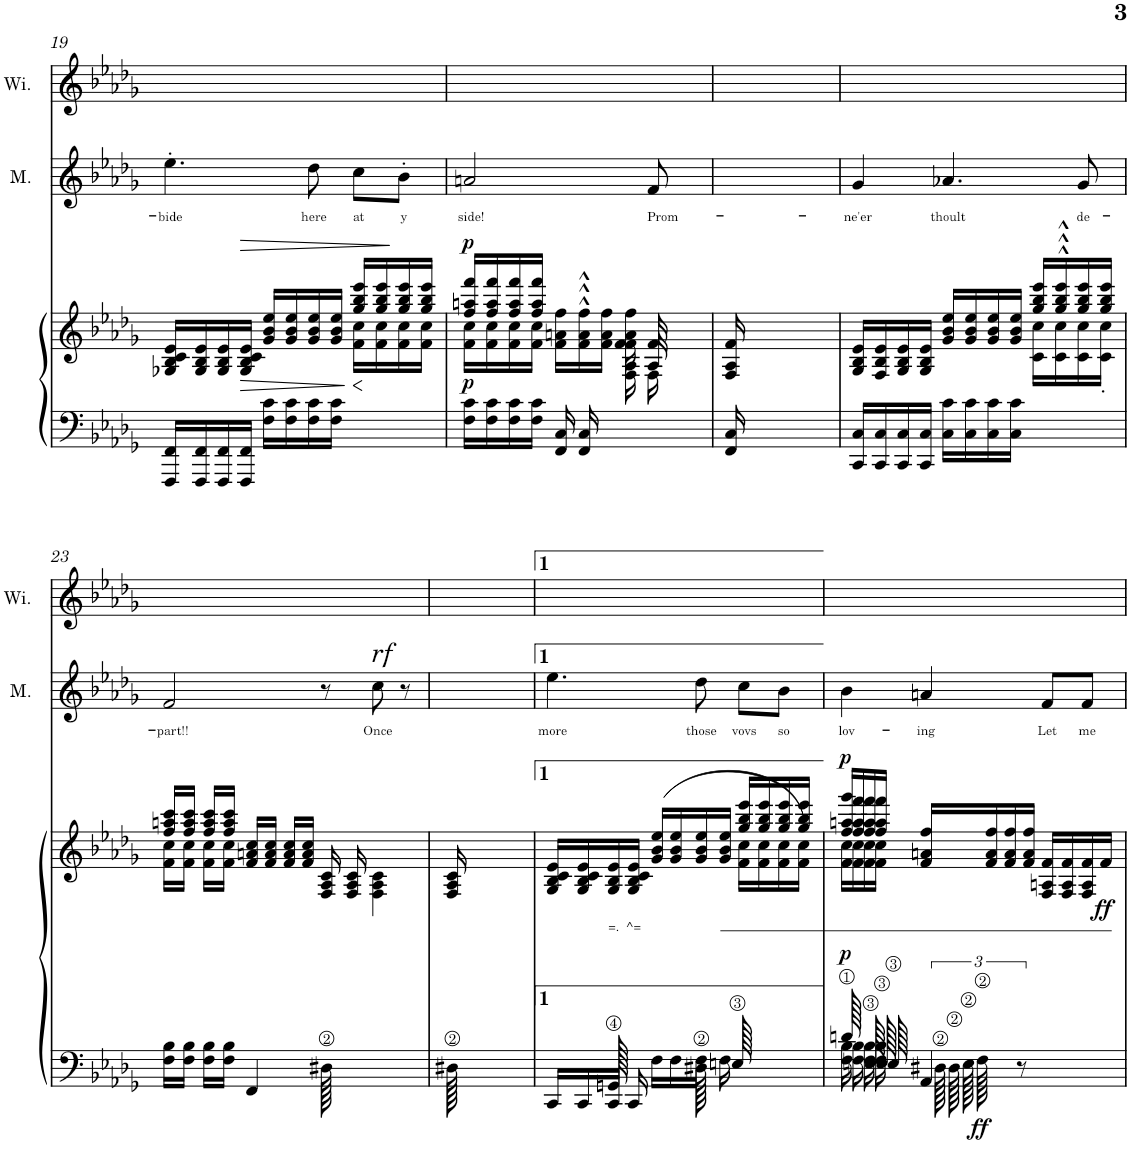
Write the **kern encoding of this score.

**kern	**dynam	**kern	**text	**dynam	**kern	**text	**kern
*part4	*part4	*part3	*part3	*part3	*part2	*part2	*part1
*staff4	*staff4	*staff3	*staff3	*staff3	*staff2	*staff2	*staff1
*I"Grand Piano	*	*I"Grand Piano	*	*	*I"Men	*	*I"Women
*I'Pno	*	*I'Pno	*	*	*I'M.	*	*
!!LO:PB:g=z
*clefF4	*	*clefG2	*	*	*clefG2	*	*clefG2
*k[b-e-a-d-g-]	*	*k[b-e-a-d-g-]	*	*	*k[b-e-a-d-g-]	*	*k[b-e-a-d-g-]
*D-:	*	*D-:	*	*	*D-:	*	*D-:
*M3/4	*	*M3/4	*	*	*M3/4	*	*M3/4
=19	=19	=19	=19	=19	=19	=19	=19
*	*	*^	*	*	*	*	*
!	!	!	!	!	!	!	!LO:LY:b	!
16FFF/ 16FF/LL	.	16G-X/ 16B-/ 16c/ 16e-/LL	2ryy	.	.	4.ee-'\	-bide	2.ryy
16FFF/ 16FF/	.	16G-/ 16B-/ 16e-/	.	.	.	.	.	.
16FFF/ 16FF/	.	16G-/ 16B-/ 16e-/	.	.	.	.	.	.
!	!LO:HP:b	!	!	!	!LO:HP:b	!	!	!
16FFF/ 16FF/JJ	>	16G-/ 16B-/ 16c/ 16e-/JJ	.	.	>	.	.	.
16F\ 16c\LL	.	16g-/ 16b-/ 16ee-/LL	.	.	.	.	.	.
16F\ 16c\	.	16g-/ 16b-/ 16ee-/	.	.	.	.	.	.
!	!	!	!	!	!	!	!LO:LY:b	!
16F\ 16c\	.	16g-/ 16b-/ 16ee-/	.	.	.	8dd-\	here	.
16F\ 16c\JJ	.	16g-/ 16b-/ 16ee-/JJ	.	.	.	.	.	.
!	!	!	!	!	!	!	!LO:LY:b	!
4ryy	]	16gg-/ 16bb-/ 16eee-/LL	16f\ 16cc\LL	.	.	8cc\L	at	.
.	.	16gg-/ 16bb-/ 16eee-/	16f\ 16cc\	.	.	.	.	.
!	!	!	!	!	!	!	!LO:LY:b	!
.	.	16gg-/ 16bb-/ 16eee-/	16f\ 16cc\	.	]	8b-'\J	y	.
.	.	16gg-/ 16bb-/ 16eee-/JJ	16f\ 16cc\JJ	.	.	.	.	.
=20	=20	=20	=20	=20	=20	=20	=20	=20
*	*	*	*^	*	*	*	*	*
!	!LO:DY:a	!	!	!	!	!LO:DY:a	!	!LO:LY:b	!
16F\ 16c\LL	p	16ff/ 16aan/ 16fff/LL	16f\ 16cc\LL	2ryy	.	p	2an/	side!	2.ryy
16F\ 16c\	.	16ff/ 16aa/ 16fff/	16f\ 16cc\	.	.	.	.	.	.
16F\ 16c\	.	16ff/ 16aa/ 16fff/	16f\ 16cc\	.	.	.	.	.	.
16F\ 16c\JJ	.	16ff/ 16aa/ 16fff/JJ	16f\ 16cc\JJ	.	.	.	.	.	.
16FF/ 16C/	.	16f\ 16an\ 16ff\LL	8.ryy	.	.	.	.	.	.
16FF/ 16C/	.	16f\^^ 16a\^^ 16ff\^^	.	.	.	.	.	.	.
4.ryy	.	16f\ 16a\ 16ff\JJ	.	.	.	.	.	.	.
.	.	16f\ 16a\ 16ff\	16F\ 16A-\ 16f\	.	.	.	.	.	.
!	!	!	!	!	!	!	!	!LO:LY:b	!
.	.	16A-/	16F\	16f/	.	.	8f/	Prom-	.
.	.	8.ryy	8.ryy	8.ryy	.	.	.	.	.
.	.	.	.	.	.	.	8ryy	.	.
*	*	*v	*v	*v	*	*	*	*	*
=21	=21	=21	=21	=21	=21	=21	=21
16FF/ 16C/	.	16F/ 16A-/ 16f/	.	.	2.ryy	.	2.ryy
2ryy	.	2ryy	.	.	.	.	.
8.ryy	.	8.ryy	.	.	.	.	.
=22	=22	=22	=22	=22	=22	=22	=22
*	*	*^	*	*	*	*	*
!	!	!	!	!	!	!	!LO:LY:b	!
16CC/ 16C/LL	.	16G-/ 16B-/ 16e-/LL	2ryy	.	.	4g-/	-ne'er	2.ryy
16CC/ 16C/	.	16F/ 16B-/ 16e-/	.	.	.	.	.	.
16CC/ 16C/	.	16G-/ 16B-/ 16e-/	.	.	.	.	.	.
16CC/ 16C/JJ	.	16G-/ 16B-/ 16e-/JJ	.	.	.	.	.	.
!	!	!	!	!	!	!	!LO:LY:b	!
16C\ 16c\LL	.	16g-/ 16b-/ 16ee-/LL	.	.	.	4.a-X/	thoult	.
16C\ 16c\	.	16g-/ 16b-/ 16ee-/	.	.	.	.	.	.
16C\ 16c\	.	16g-/ 16b-/ 16ee-/	.	.	.	.	.	.
16C\ 16c\JJ	.	16g-/ 16b-/ 16ee-/JJ	.	.	.	.	.	.
4ryy	.	16gg-/ 16bb-/ 16eee-/LL	16c\ 16cc\LL	.	.	.	.	.
.	.	16gg-/^^ 16bb-/^^ 16eee-/^^	16c\ 16cc\	.	.	.	.	.
!	!	!	!	!	!	!	!LO:LY:b	!
.	.	16gg-/ 16bb-/ 16eee-/	16c\ 16cc\	.	.	8g-/	de-	.
.	.	16gg-/ 16bb-/ 16eee-/JJ	16c\' 16cc\'JJ	.	.	.	.	.
!!LO:LB:g=z
=23	=23	=23	=23	=23	=23	=23	=23	=23
!	!	!	!	!	!	!	!LO:LY:b	!
16F\ 16B-\LL	.	16ff/ 16aan/ 16ccc/LL	16f\ 16cc\LL	.	.	2f/	-part!!	2.ryy
16F\ 16B-\JJ	.	16ff/ 16aa/ 16ccc/JJ	16f\ 16cc\JJ	.	.	.	.	.
16F\ 16B-\LL	.	16ff/ 16aa/ 16ccc/LL	16f\ 16cc\LL	.	.	.	.	.
16F\ 16B-\JJ	.	16ff/ 16aa/ 16ccc/JJ	16f\ 16cc\JJ	.	.	.	.	.
4FF/	.	16f/ 16an/ 16cc/LL	8ryy	.	.	.	.	.
.	.	16f/ 16a/ 16cc/JJ	.	.	.	.	.	.
.	.	16f/ 16a/ 16cc/LL	2ryy	.	.	.	.	.
.	.	16f/ 16a/ 16cc/JJ	.	.	.	.	.	.
128D#X\	.	16F/ 16A-/ 16c/	.	.	.	8r	.	.
128%31ryy	.	.	.	.	.	.	.	.
.	.	16F/ 16A-/ 16c/	.	.	.	.	.	.
!	!	!	!	!	!	!LO:TX:a:i:t=rf	!	!
!	!	!	!	!	!	!	!LO:LY:b	!
.	.	[8F\ [8A-\ [8c\	.	.	.	8cc\	Once	.
128ryy	.	8ryy	.	.	.	8r	.	8ryy
16...ryy	.	.	.	.	.	.	.	.
*	*	*v	*v	*	*	*	*	*
=24	=24	=24	=24	=24	=24	=24	=24
128D#X\	.	16F/ 16A-/ 16c/	.	.	2.ryy	.	2.ryy
128ryy	.	.	.	.	.	.	.
2ryy	.	.	.	.	.	.	.
.	.	8F\] 8A-\] 8c\]	.	.	.	.	.
.	.	2ryy	.	.	.	.	.
128%31ryy	.	.	.	.	.	.	.
.	.	8.ryy	.	.	.	.	.
.	.	.	.	.	8ryy	.	8ryy
16...ryy	.	.	.	.	.	.	.
=25	=25	=25	=25	=25	=25	=25	=25
*^	*	*^	*	*	*	*	*
!	!	!	!	!	!	!	!	!LO:LY:b	!
16CC/LL	8ryy	.	16G-/ 16B-/ 16c/ 16e-/LL	2ryy	.	.	4.ee-\	more	2.ryy
16CC/	.	.	16G-/ 16B-/ 16c/ 16e-/	.	.	.	.	.	.
!	!	!	!	!	!LO:LY:b	!	!	!	!
16CC/JJ	128GGn/	.	16G-/ 16B-/ 16e-/	.	=.	.	.	.	.
.	16...ryy	.	.	.	.	.	.	.	.
!	!	!	!	!	!LO:LY:b	!	!	!	!
16CC/	.	.	16G-/ 16B-/ 16c/ 16e-/JJ	.	^=	.	.	.	.
*v	*v	*	*	*	*	*	*	*	*
16F\LL	.	16g-/ 16b-/ 16ee-/LL	.	.	.	.	.	.
16F\	.	16g-/ 16b-/ 16ee-/	.	.	.	.	.	.
*^	*	*	*	*	*	*	*	*
!	!	!	!	!	!	!	!	!LO:LY:b	!
16F\JJ	128D#X>\	.	16g-/ 16b-/ 16ee-/	.	.	.	8dd-\	those	.
.	32..ryy	.	.	.	.	.	.	.	.
16F\	128En/	.	16g-/ 16b-/ 16ee-/JJ	.	.	.	.	.	.
.	4ryy	.	.	.	.	.	.	.	.
!	!	!	!	!	!	!	!	!LO:LY:b	!
4ryy	.	.	16gg-/ 16bb-/ 16eee-/LL	16f\ 16cc\LL	.	.	8cc\L	vovs	.
.	.	.	16gg-/ 16bb-/ 16eee-/	16f\ 16cc\	.	.	.	.	.
!	!	!	!	!	!	!	!	!LO:LY:b	!
.	.	.	16gg-/ 16bb-/ 16eee-/	16f\ 16cc\	.	.	8b-\J	so	.
.	.	.	16gg-/ 16bb-/ 16eee-/JJ	16f\ 16cc\JJ	.	.	.	.	.
.	32..ryy	.	.	.	.	.	.	.	.
=26	=26	=26	=26	=26	=26	=26	=26	=26	=26
!	!	!LO:DY:a	!	!	!	!LO:DY:a	!	!LO:LY:b	!
16F\ 16B-\	128dn/	p	16ff/ 16aan/ 16ggg-/LL	16f\ 16cc\LL	.	p	4b-\	lov-	2.ryy
.	32..ryy	.	.	.	.	.	.	.	.
16F\ 16B-\	128En/	.	16ff/ 16aa/ 16fff/	16f\ 16cc\	.	.	.	.	.
.	32..ryy	.	.	.	.	.	.	.	.
16F\ 16B-\	128E/	.	16ff/ 16aa/ 16fff/	16f\ 16cc\	.	.	.	.	.
.	32..ryy	.	.	.	.	.	.	.	.
16F\ 16B-\	128E/	.	16ff/ 16aa/ 16fff/JJ	16f\ 16cc\JJ	.	.	.	.	.
.	32..ryy	.	.	.	.	.	.	.	.
!	!	!	!	!	!	!	!	!LO:LY:b	!
6AA-/	128D#X>\	.	16f/ 16an/ 16ff/LL	2ryy	.	.	4an/	-ing	.
.	128D#>\	.	.	.	.	.	.	.	.
.	128E>\	.	.	.	.	.	.	.	.
!	!	!LO:DY:b	!	!	!	!	!	!	!
.	128F>\	ff	.	.	.	.	.	.	.
.	4...ryy	.	.	.	.	.	.	.	.
.	.	.	16f/ 16a/ 16ff/	.	.	.	.	.	.
.	.	.	16f/ 16a/ 16ff/	.	.	.	.	.	.
12r	.	.	.	.	.	.	.	.	.
.	.	.	16f/ 16a/ 16ff/JJ	.	.	.	.	.	.
!	!	!	!	!	!	!	!	!LO:LY:b	!
4ryy	.	.	16F/ 16An/ 16f/LL	.	.	.	8f/L	Let	.
.	.	.	16F/ 16A/ 16f/	.	.	.	.	.	.
!	!	!	!	!	!	!	!	!LO:LY:b	!
.	.	.	16F/ 16A/ 16f/	.	.	.	8f/J	me	.
!	!	!	!	!	!	!LO:DY:b	!	!	!
.	.	.	16f/JJ	.	.	ff	.	.	.
*v	*v	*	*	*	*	*	*	*	*
*	*	*v	*v	*	*	*	*	*
=	=	=	=	=	=	=	=
*-	*-	*-	*-	*-	*-	*-	*-
